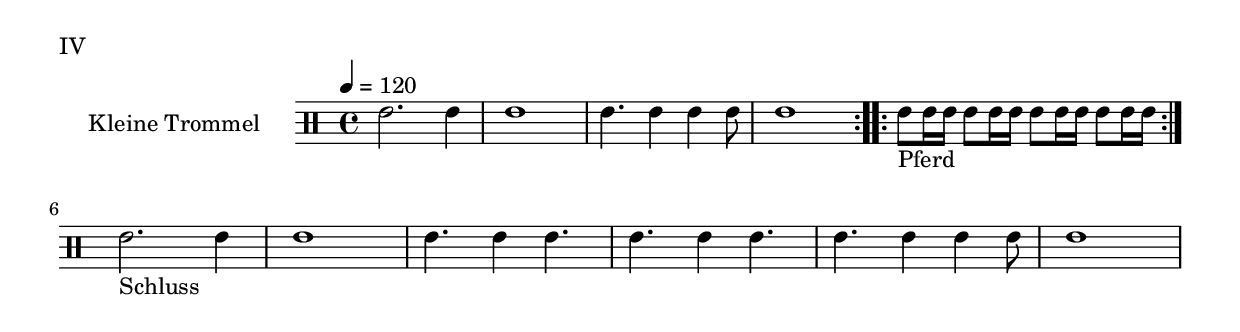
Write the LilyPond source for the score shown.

KleinEins = \drummode {
        tommh2. tommh4
        tommh1
        tommh4. tommh4 tommh4 tommh8
        tommh1
}

Pferd = \drummode {
        tommh8_"Pferd" tommh16 tommh16
        tommh8 tommh16 tommh16
        tommh8 tommh16 tommh16
        tommh8 tommh16 tommh16
}

Schluss = \drummode {
        tommh2._"Schluss" tommh4
        tommh1
        tommh4. tommh4 tommh4.
        tommh4. tommh4 tommh4.
        tommh4. tommh4 tommh4 tommh8
        tommh1
}

KleineTrommelNoten = {
        \repeat volta 4 {
                \KleinEins
        }
        \repeat volta 4 {
                \Pferd
        }
        \Schluss
}

KleineTrommel = {
        \tempo 4 = 120
	\set DrumStaff.instrumentName = "Kleine Trommel"
	\set DrumStaff.midiInstrument = "melodic tom"
        \set Staff.midiPanPosition = 1.0
        \set Staff.midiExpression = 0.7
        \new DrumVoice = "KleineTrommel" \KleineTrommelNoten
}

GrossEins = \drummode {
        tomfh8 tomfh16 tomfh16
        tomfh4
}

GrosseTrommelNoten = {
}

GrosseTrommel = {
        \tempo 4 = 120
	\set Staff.instrumentName = "Große Trommel"
	\set Staff.midiInstrument = "melodic tom"
        \set Staff.midiPanPosition = -1.0
        \new DrumVoice = "GrosseTrommel " \GrosseTrommelNoten
}

\score {
        \header {
                piece = "IV"
        }
	\new StaffGroup <<
                \new DrumStaff << \KleineTrommel >>
                %\new DrumStaff << \GrosseTrommel >>
	>>
	\layout {
                indent = 4.0\cm
        }
	%\midi {}
}

